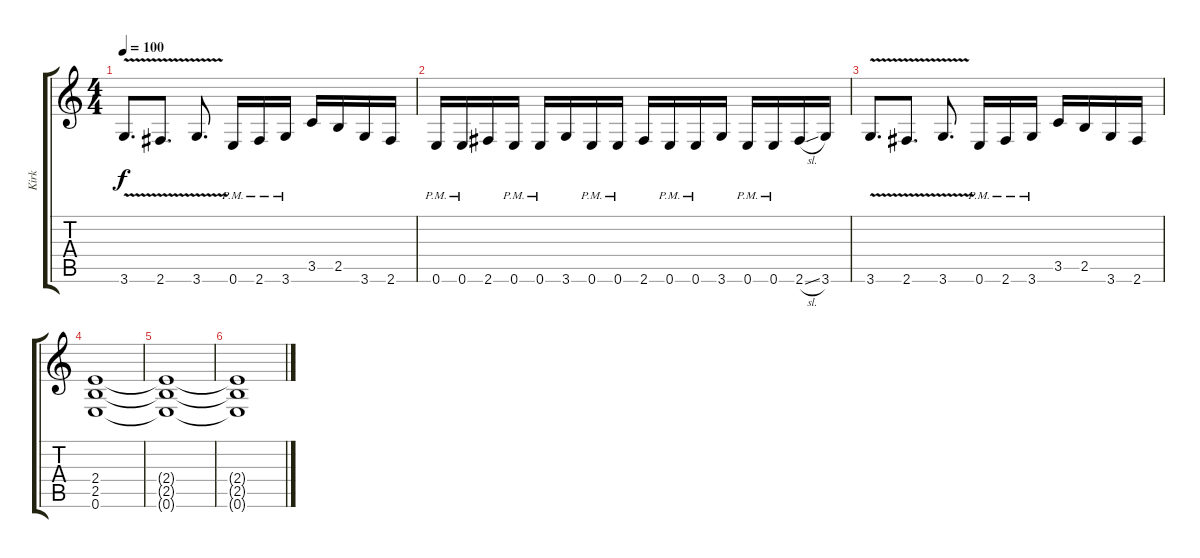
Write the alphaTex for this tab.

\track ("Kirk" "Kirk") {instrument distortionguitar}
\staff {score tabs}
\tuning (E4 B3 G3 D3 A2 E2) {hide}
\ts (4 4)
\tempo 100
\clef g2
\ks c
3.6{v}.8{d dy f} 2.6{v}.8{d} 3.6{v}.8{d} 0.6{pm}.16 2.6{pm}.16 3.6{pm}.16 3.5.16 2.5.16 3.6.16 2.6.16 |
0.6{pm}.16 0.6{pm}.16 2.6.16 0.6{pm}.16 0.6{pm}.16 3.6.16 0.6{pm}.16 0.6{pm}.16 2.6.16 0.6{pm}.16 0.6{pm}.16 3.6.16 0.6{pm}.16 0.6{pm}.16 2.6{sl}.16 3.6.16 |
3.6{v}.8{d} 2.6{v}.8{d} 3.6{v}.8{d} 0.6{pm}.16 2.6{pm}.16 3.6{pm}.16 3.5.16 2.5.16 3.6.16 2.6.16 |
(2.4 2.5 0.6).1 |
(2.4{t} 2.5{t} 0.6{t}).1 |
(2.4{t} 2.5{t} 0.6{t}).1
